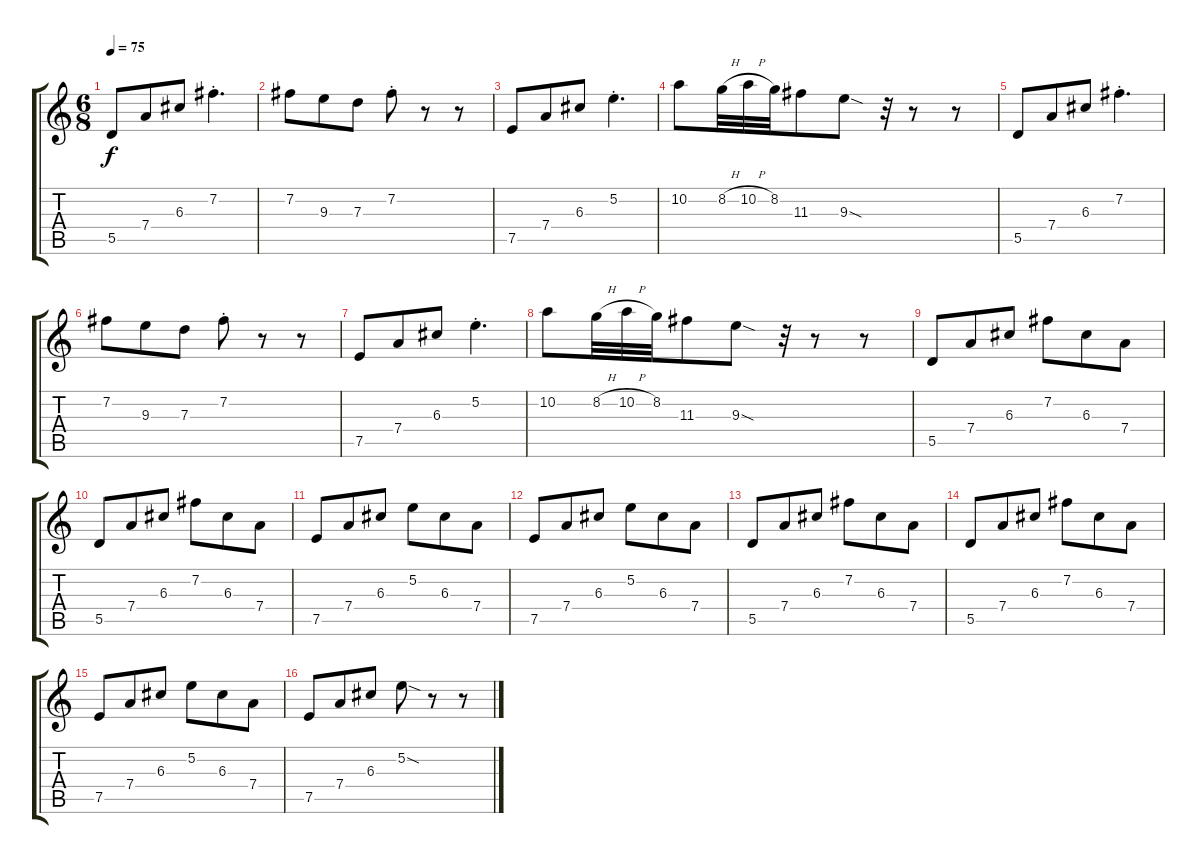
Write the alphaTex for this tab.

\track "" {instrument acousticguitarsteel}
\staff {score tabs}
\tuning (E4 B3 G3 D3 A2 E2) {hide}
\ts (6 8)
\tempo 75
\clef g2
\ks c
5.5.8{dy f} 7.4.8 6.3.8 7.2{st}.4{d} |
7.2.8 9.3.8 7.3.8 7.2{st}.8 r.8 r.8 |
7.5.8 7.4.8 6.3.8 5.2{st}.4{d} |
10.2.8 8.2{h}.32 10.2{h}.32 8.2.32 11.3.8 9.3{sod}.8 r.32 r.8 r.8 |
5.5.8 7.4.8 6.3.8 7.2{st}.4{d} |
7.2.8 9.3.8 7.3.8 7.2{st}.8 r.8 r.8 |
7.5.8 7.4.8 6.3.8 5.2{st}.4{d} |
10.2.8 8.2{h}.32 10.2{h}.32 8.2.32 11.3.8 9.3{sod}.8 r.32 r.8 r.8 |
5.5.8 7.4.8 6.3.8 7.2.8 6.3.8 7.4.8 |
5.5.8 7.4.8 6.3.8 7.2.8 6.3.8 7.4.8 |
7.5.8 7.4.8 6.3.8 5.2.8 6.3.8 7.4.8 |
7.5.8 7.4.8 6.3.8 5.2.8 6.3.8 7.4.8 |
5.5.8 7.4.8 6.3.8 7.2.8 6.3.8 7.4.8 |
5.5.8 7.4.8 6.3.8 7.2.8 6.3.8 7.4.8 |
7.5.8 7.4.8 6.3.8 5.2.8 6.3.8 7.4.8 |
7.5.8 7.4.8 6.3.8 5.2{sod}.8 r.8 r.8
